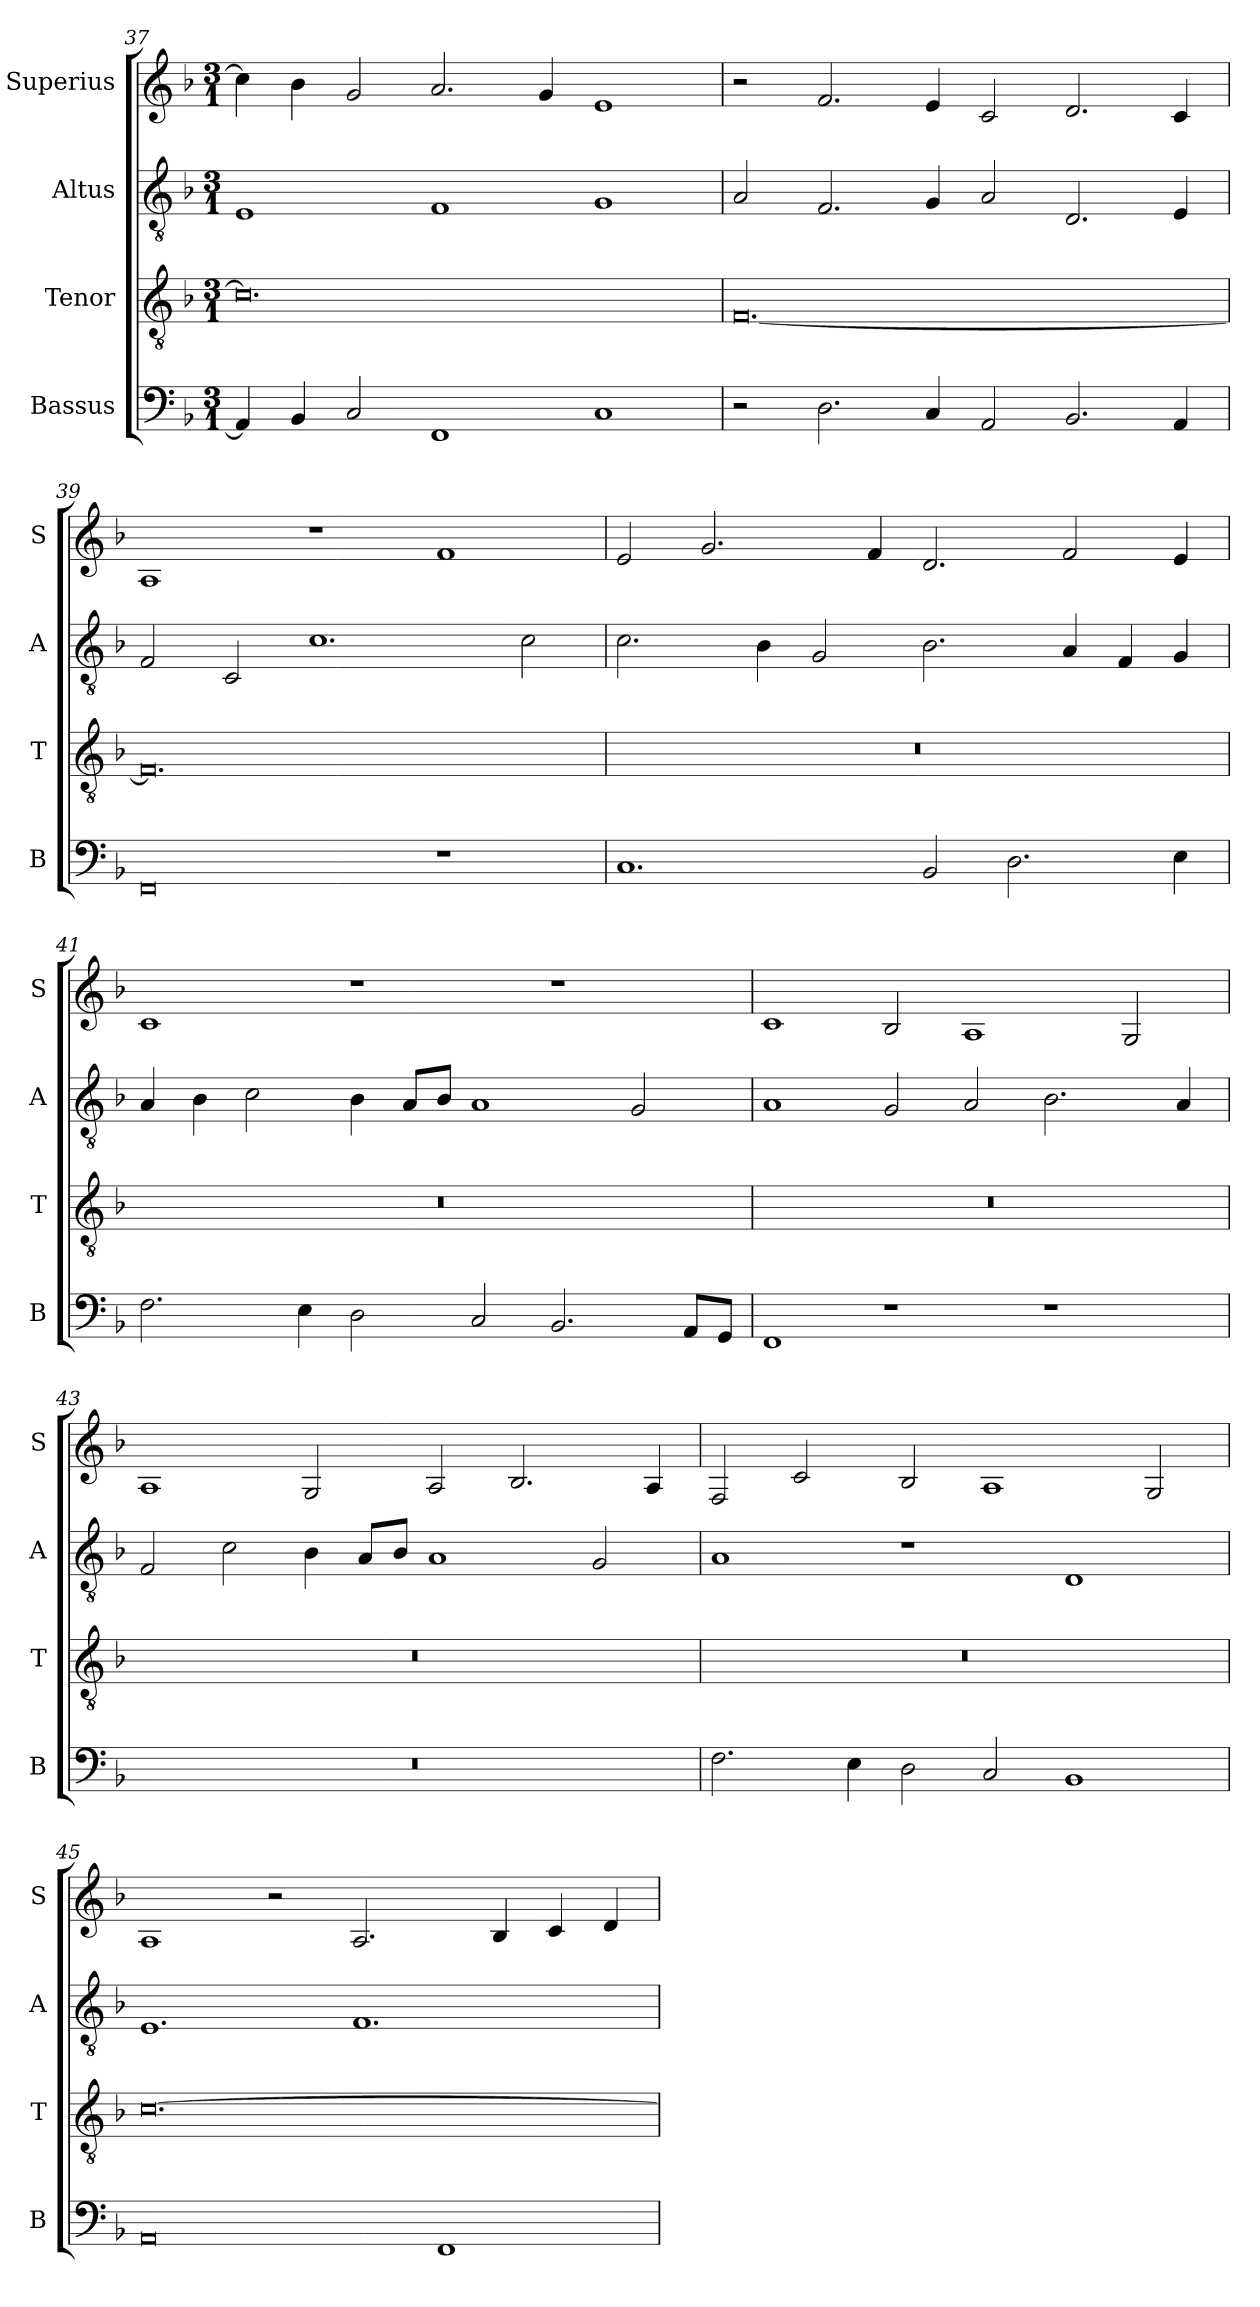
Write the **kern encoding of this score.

**kern	**kern	**kern	**kern
*part4	*part3	*part2	*part1
*staff4	*staff3	*staff2	*staff1
*I"Bassus	*I"Tenor	*I"Altus	*I"Superius
*I'B	*I'T	*I'A	*I'S
*clefF4	*clefGv2	*clefGv2	*clefG2
*k[b-]	*k[b-]	*k[b-]	*k[b-]
*M3/1	*M3/1	*M3/1	*M3/1
=37	=37	=37	=37
4AA/]	0.c]	1E	4cc\]
4BB-/	.	.	4b-\
2C/	.	.	2g/
1FF	.	1F	2.a/
.	.	.	4g/
1C	.	1G	1e
=38	=38	=38	=38
2r	[0.F	2A/	2r
2.D\	.	2.F/	2.f/
4C/	.	4G/	4e/
2AA/	.	2A/	2c/
2.BB-/	.	2.D/	2.d/
4AA/	.	4E/	4c/
=39	=39	=39	=39
0FF	0.F]	2F/	1A
.	.	2C/	.
.	.	1.c	1r
1r	.	.	1f
.	.	2c\	.
=40	=40	=40	=40
1.C	0.r	2.c\	2e/
.	.	.	2.g/
.	.	4B-\	.
.	.	2G/	.
.	.	.	4f/
2BB-/	.	2.B-\	2.d/
2.D\	.	.	.
.	.	4A/	2f/
.	.	4F/	.
4E\	.	4G/	4e/
=41	=41	=41	=41
2.F\	0.r	4A/	1c
.	.	4B-\	.
.	.	2c\	.
4E\	.	.	.
2D\	.	4B-\	1r
.	.	8A/L	.
.	.	8B-/J	.
2C/	.	1A	.
2.BB-/	.	.	1r
.	.	2G/	.
8AA/L	.	.	.
8GG/J	.	.	.
=42	=42	=42	=42
1FF	0.r	1A	1c
1r	.	2G/	2B-/
.	.	2A/	1A
1r	.	2.B-\	.
.	.	.	2G/
.	.	4A/	.
=43	=43	=43	=43
0.r	0.r	2F/	1A
.	.	2c\	.
.	.	4B-\	2G/
.	.	8A/L	.
.	.	8B-/J	.
.	.	1A	2A/
.	.	.	2.B-/
.	.	2G/	.
.	.	.	4A/
=44	=44	=44	=44
2.F\	0.r	1A	2F/
.	.	.	2c/
4E\	.	.	.
2D\	.	1r	2B-/
2C/	.	.	1A
1BB-	.	1D	.
.	.	.	2G/
=45	=45	=45	=45
0AA	[0.c	1.E	1A
.	.	.	2r
.	.	1.F	2.A/
1FF	.	.	.
.	.	.	4B-/
.	.	.	4c/
.	.	.	4d/
=	=	=	=
*-	*-	*-	*-
